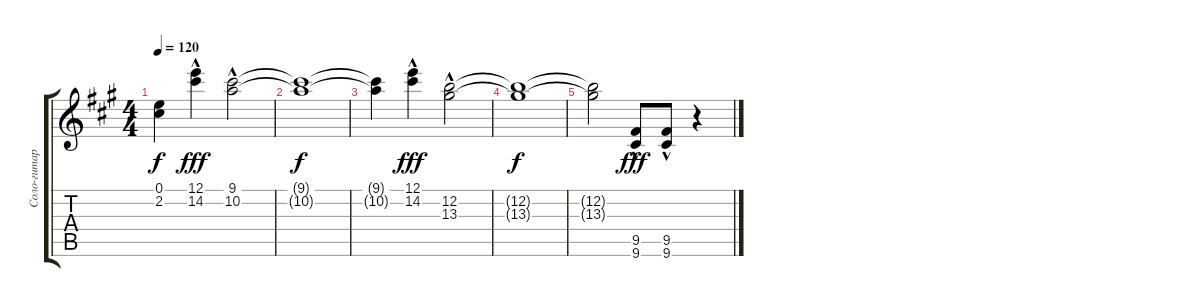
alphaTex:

\track ("Соло-гитара" "Соло-гитар") {instrument overdrivenguitar}
\staff {score tabs}
\tuning (E4 B3 G3 D3 A2 E2) {hide}
\ts (4 4)
\tempo 120
\clef g2
\ks f#minor
(0.1{t} 2.2{t}).4{dy f} (12.1 14.2{hac}).4{dy fff} (9.1 10.2{hac}).2 |
(9.1{t} 10.2{t}).1{dy f} |
(9.1{t} 10.2{t}).4 (12.1 14.2{hac}).4{dy fff} (12.2 13.3{hac}).2 |
(12.2{t} 13.3{t}).1{dy f} |
(12.2{t} 13.3{t}).2 (9.5{hac} 9.6{hac}).8{dy fff} (9.5{hac} 9.6{hac}).8 r.4
